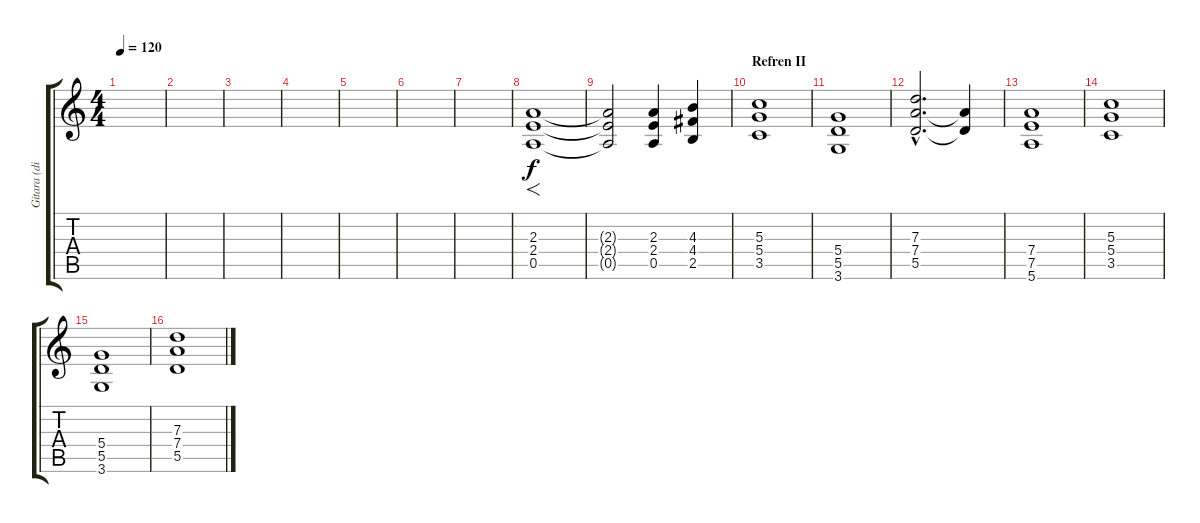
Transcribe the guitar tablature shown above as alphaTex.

\track ("Gitara (distorzija)" "Gitara (di") {instrument distortionguitar}
\staff {score tabs}
\tuning (E4 B3 G3 D3 A2 E2) {hide}
\ts (4 4)
\tempo 120
\clef g2
\ks c
|
|
|
|
|
|
|
(2.3 2.4 0.5).1{f} |
(2.3{t} 2.4{t} 0.5{t}).2 (2.3 2.4 0.5).4 (4.3 4.4 2.5).4 |
\section ("" "Refren II")
(5.3 5.4 3.5).1 |
(5.4 5.5 3.6).1 |
(7.3{hac} 7.4{hac} 5.5{hac}).2{d} (7.4{t} 5.5{t}).4 |
(7.4 7.5 5.6).1 |
(5.3 5.4 3.5).1 |
(5.4 5.5 3.6).1 |
(7.3 7.4 5.5).1
